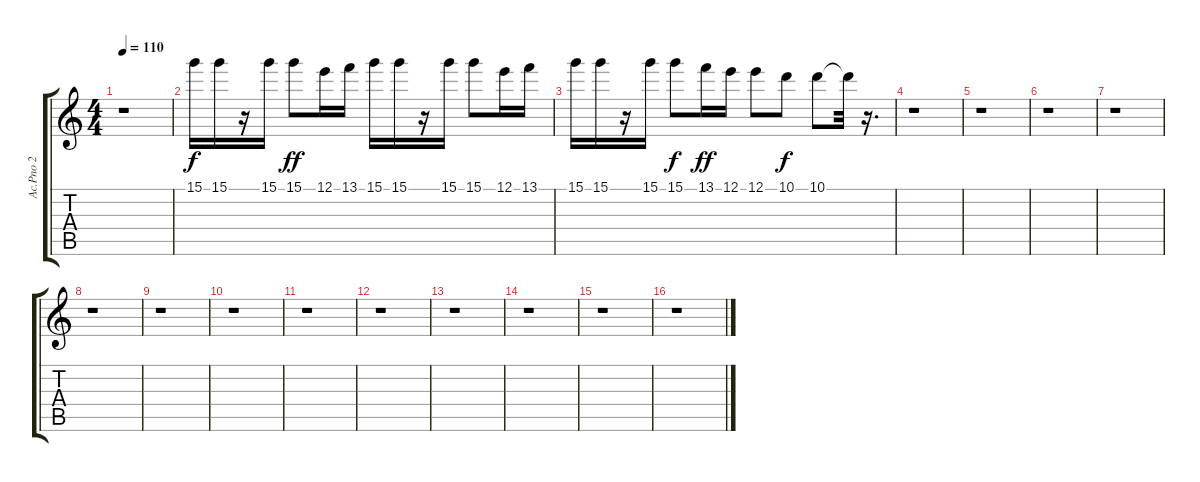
\track ("Ac.Pno 2" "Ac.Pno 2") {instrument acousticguitarsteel}
\staff {score tabs}
\tuning (E4 B3 G3 D3 A2 E2) {hide}
\ts (4 4)
\tempo 110
\clef g2
\ks c
r.1{dy f} |
15.1.16 15.1.16 r.16 15.1.16 15.1.8{dy ff} 12.1.16 13.1.16 15.1.16 15.1.16 r.16 15.1.16 15.1.8 12.1.16 13.1.16 |
15.1.16 15.1.16 r.16 15.1.16 15.1.8{dy f} 13.1.16{dy ff} 12.1.16 12.1.8 10.1.8{dy f} 10.1.8 10.1{t}.32 r.16{d} |
r.1 |
r.1 |
r.1 |
r.1 |
r.1 |
r.1 |
r.1 |
r.1 |
r.1 |
r.1 |
r.1 |
r.1 |
r.1
